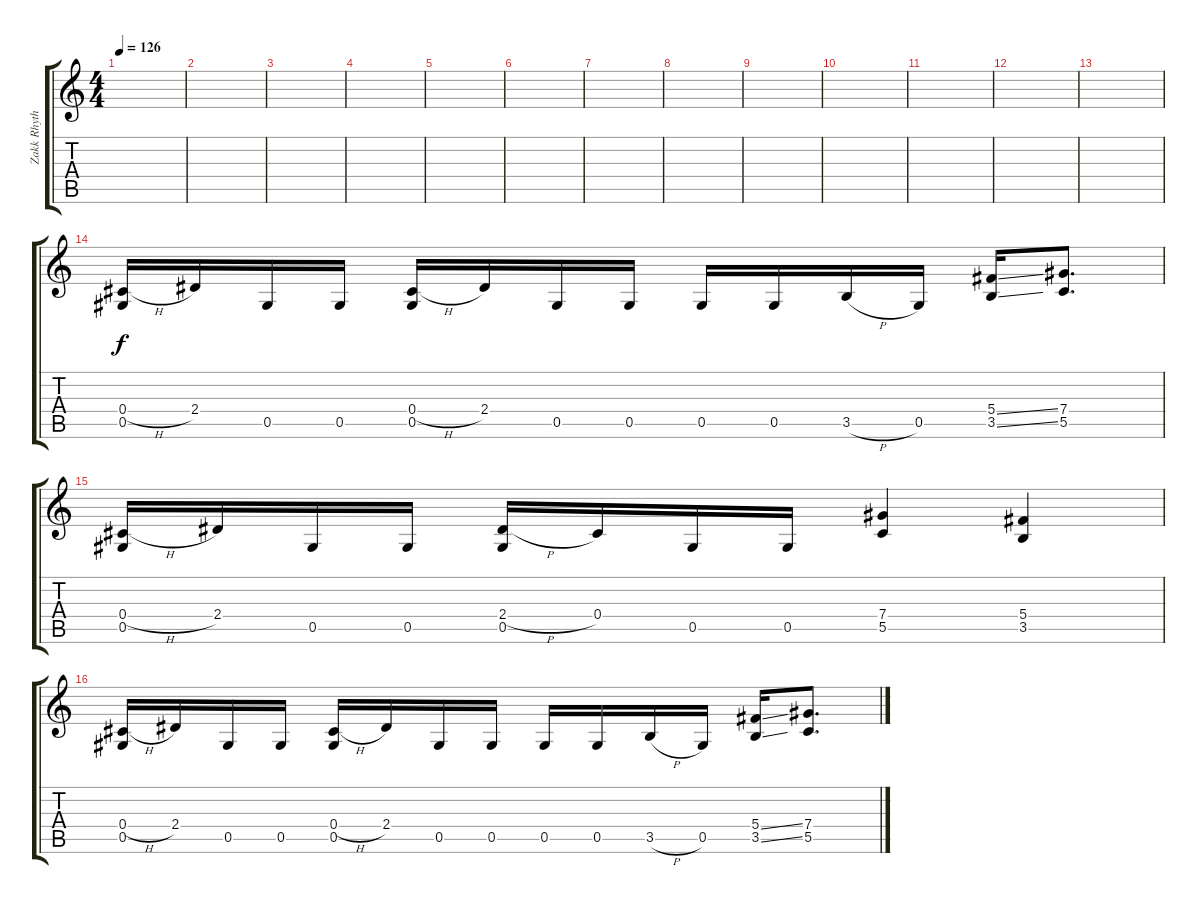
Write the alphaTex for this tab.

\track ("Zakk Rhythm" "Zakk Rhyth") {instrument distortionguitar}
\staff {score tabs}
\tuning (Eb4 Bb3 Gb3 Db3 Ab2 Eb2) {hide}
\ts (4 4)
\tempo 126
\clef g2
\ks c
|
|
|
|
|
|
|
|
|
|
|
|
|
(0.4{h} 0.5).16 2.4.16 0.5.16 0.5.16 (0.4{h} 0.5).16 2.4.16 0.5.16 0.5.16 0.5.16 0.5.16 3.5{h}.16 0.5.16 (5.4{ss} 3.5{ss}).16 (7.4 5.5).8{d} |
(0.4{h} 0.5).16 2.4.16 0.5.16 0.5.16 (2.4{h} 0.5).16 0.4.16 0.5.16 0.5.16 (7.4 5.5).4 (5.4 3.5).4 |
(0.4{h} 0.5).16 2.4.16 0.5.16 0.5.16 (0.4{h} 0.5).16 2.4.16 0.5.16 0.5.16 0.5.16 0.5.16 3.5{h}.16 0.5.16 (5.4{ss} 3.5{ss}).16 (7.4 5.5).8{d}
